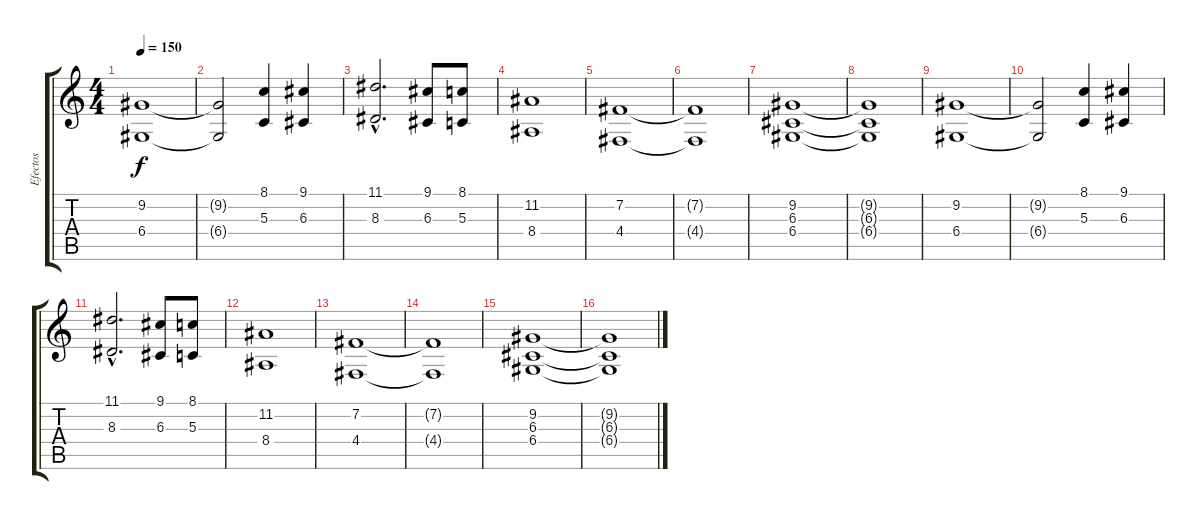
\track ("Efectos" "Efectos") {instrument tremolostrings}
\staff {score tabs}
\tuning (E4 B3 G3 D3 A2 E2) {hide}
\ts (4 4)
\tempo 150
\clef g2
\ks c
(9.2 6.4).1{dy f} |
(9.2{t} 6.4{t}).2 (8.1 5.3).4 (9.1 6.3).4 |
(11.1{hac} 8.3{hac}).2{d} (9.1 6.3).8 (8.1 5.3).8 |
(11.2 8.4).1 |
(7.2 4.4).1 |
(7.2{t} 4.4{t}).1 |
(9.2 6.3 6.4).1 |
(9.2{t} 6.3{t} 6.4{t}).1 |
(9.2 6.4).1 |
(9.2{t} 6.4{t}).2 (8.1 5.3).4 (9.1 6.3).4 |
(11.1{hac} 8.3{hac}).2{d} (9.1 6.3).8 (8.1 5.3).8 |
(11.2 8.4).1 |
(7.2 4.4).1 |
(7.2{t} 4.4{t}).1 |
(9.2 6.3 6.4).1 |
(9.2{t} 6.3{t} 6.4{t}).1
